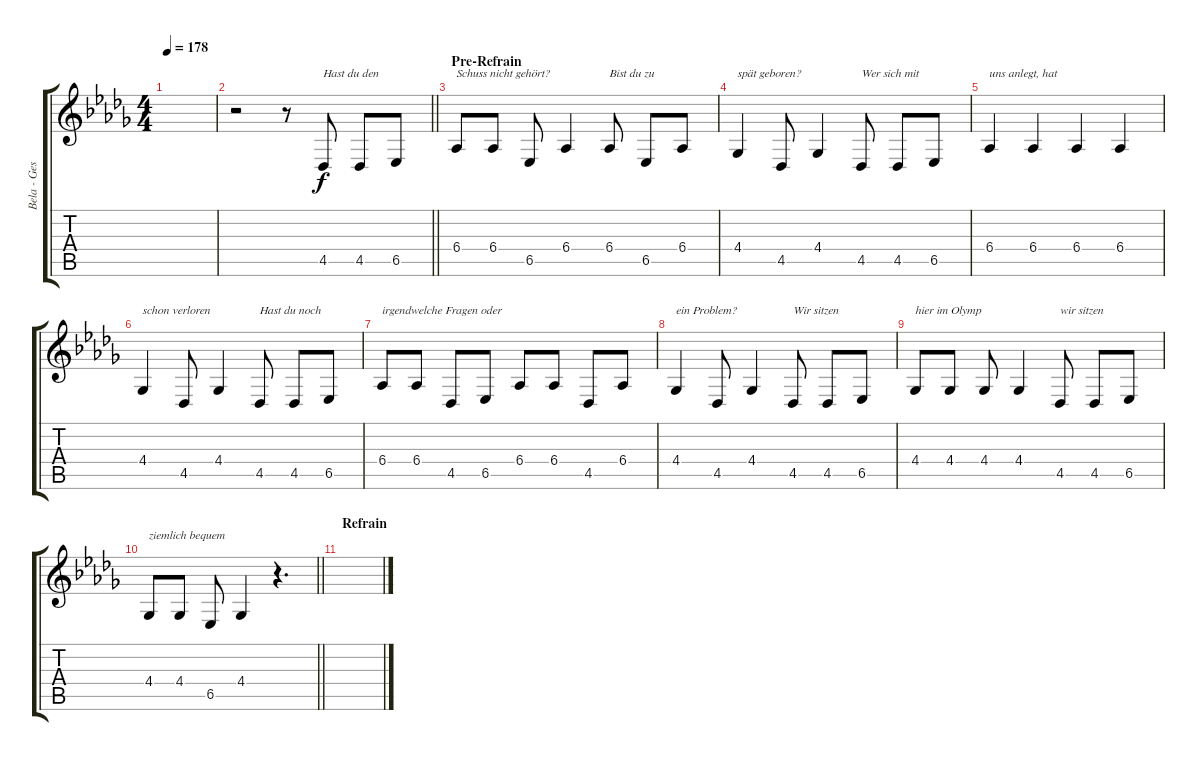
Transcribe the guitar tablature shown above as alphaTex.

\track ("Bela - Gesang" "Bela - Ges") {instrument lead8bassandlead}
\staff {score tabs}
\tuning (E4 B3 G3 D3 A2 E2) {hide}
\ts (4 4)
\tempo 178
\clef g2
\ks db
|
\barLineRight lightlight
r.2 r.8 4.5.8{txt "Hast du den"} 4.5.8 6.5.8 |
\section ("" "Pre-Refrain")
6.4.8{txt "Schuss nicht gehört?"} 6.4.8 6.5.8 6.4.4 6.4.8{txt "Bist du zu"} 6.5.8 6.4.8 |
4.4.4{txt "spät geboren?"} 4.5.8 4.4.4 4.5.8{txt "Wer sich mit"} 4.5.8 6.5.8 |
6.4.4{txt "uns anlegt, hat"} 6.4.4 6.4.4 6.4.4 |
4.4.4{txt "schon verloren"} 4.5.8 4.4.4 4.5.8{txt "Hast du noch"} 4.5.8 6.5.8 |
6.4.8{txt "irgendwelche Fragen oder"} 6.4.8 4.5.8 6.5.8 6.4.8 6.4.8 4.5.8 6.4.8 |
4.4.4{txt "ein Problem?"} 4.5.8 4.4.4 4.5.8{txt "Wir sitzen"} 4.5.8 6.5.8 |
4.4.8{txt "hier im Olymp"} 4.4.8 4.4.8 4.4.4 4.5.8{txt "wir sitzen"} 4.5.8 6.5.8 |
\barLineRight lightlight
4.4.8{txt "ziemlich bequem"} 4.4.8 6.5.8 4.4.4 r.4{d} |
\section ("" "Refrain")
